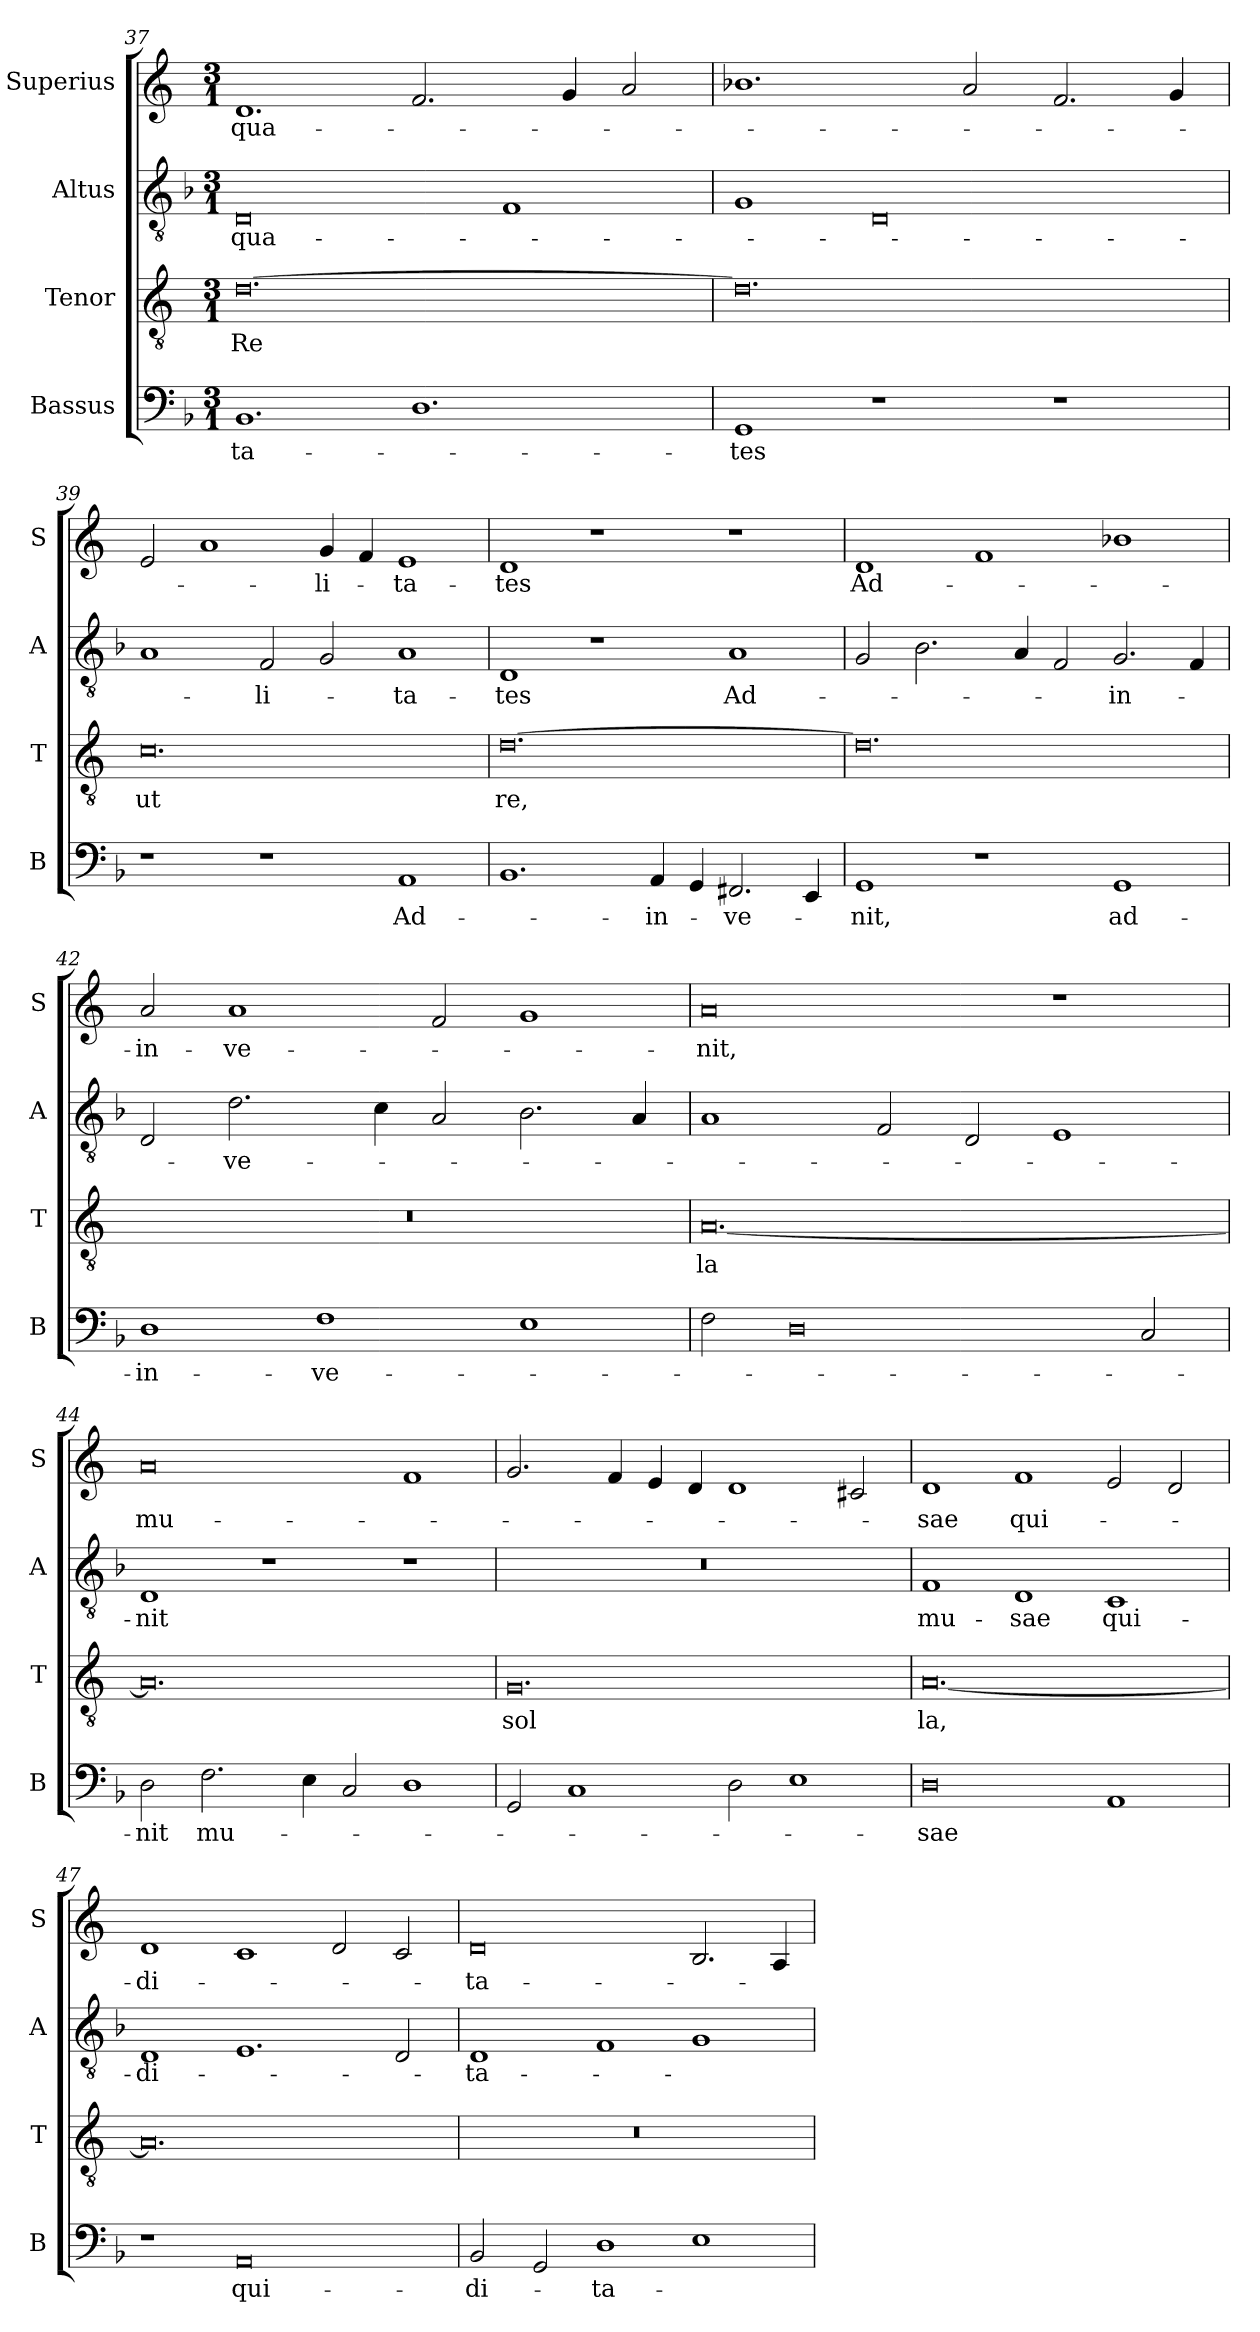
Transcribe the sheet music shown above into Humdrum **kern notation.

**kern	**text	**kern	**text	**kern	**text	**kern	**text
*part4	*part4	*part3	*part3	*part2	*part2	*part1	*part1
*staff4	*staff4	*staff3	*staff3	*staff2	*staff2	*staff1	*staff1
*I"Bassus	*	*I"Tenor	*	*I"Altus	*	*I"Superius	*
*I'B	*	*I'T	*	*I'A	*	*I'S	*
*clefF4	*	*clefGv2	*	*clefGv2	*	*clefG2	*
*k[b-]	*	*k[]	*	*k[b-]	*	*k[]	*
*M3/1	*	*M3/1	*	*M3/1	*	*M3/1	*
=37	=37	=37	=37	=37	=37	=37	=37
1.BB-	-ta-	[0.d	Re	0D	-qua-	1.d	-qua-
1.D	.	.	.	.	.	2.f/	.
.	.	.	.	1F	.	.	.
.	.	.	.	.	.	4g/	.
.	.	.	.	.	.	2a/	.
=38	=38	=38	=38	=38	=38	=38	=38
1GG	-tes	0.d]	.	1G	.	1.b-X	.
1r	.	.	.	0D	.	.	.
.	.	.	.	.	.	2a/	.
1r	.	.	.	.	.	2.f/	.
.	.	.	.	.	.	4g/	.
=39	=39	=39	=39	=39	=39	=39	=39
1r	.	0.c	ut	1A	.	2e/	.
.	.	.	.	.	.	1a	.
1r	.	.	.	2F/	-li-	.	.
.	.	.	.	2G/	.	4g/	-li-
.	.	.	.	.	.	4f/	.
1AA	Ad-	.	.	1A	-ta-	1e	-ta-
=40	=40	=40	=40	=40	=40	=40	=40
1.BB-	.	[0.d	re,	1D	-tes	1d	-tes
.	.	.	.	1r	.	1r	.
4AA/	-in-	.	.	.	.	.	.
4GG/	.	.	.	.	.	.	.
2.FF#X/	-ve-	.	.	1A	Ad-	1r	.
4EE/	.	.	.	.	.	.	.
=41	=41	=41	=41	=41	=41	=41	=41
1GG	-nit,	0.d]	.	2G/	.	1d	Ad-
.	.	.	.	2.B-\	.	.	.
1r	.	.	.	.	.	1f	.
.	.	.	.	4A/	.	.	.
.	.	.	.	2F/	.	.	.
1GG	ad-	.	.	2.G/	-in-	1b-X	.
.	.	.	.	4F/	.	.	.
=42	=42	=42	=42	=42	=42	=42	=42
1D	-in-	0.r	.	2D/	.	2a/	-in-
.	.	.	.	2.d\	-ve-	1a	-ve-
1F	-ve-	.	.	.	.	.	.
.	.	.	.	4c\	.	.	.
.	.	.	.	2A/	.	2f/	.
1E	.	.	.	2.B-\	.	1g	.
.	.	.	.	4A/	.	.	.
=43	=43	=43	=43	=43	=43	=43	=43
2F\	.	[0.A	la	1A	.	0a	-nit,
0D	.	.	.	.	.	.	.
.	.	.	.	2F/	.	.	.
.	.	.	.	2D/	.	.	.
.	.	.	.	1E	.	1r	.
2C/	.	.	.	.	.	.	.
=44	=44	=44	=44	=44	=44	=44	=44
2D\	-nit	0.A]	.	1D	-nit	0a	mu-
2.F\	mu-	.	.	.	.	.	.
.	.	.	.	1r	.	.	.
4E\	.	.	.	.	.	.	.
2C/	.	.	.	.	.	.	.
1D	.	.	.	1r	.	1f	.
=45	=45	=45	=45	=45	=45	=45	=45
2GG/	.	0.G	sol	0.r	.	2.g/	.
1C	.	.	.	.	.	.	.
.	.	.	.	.	.	4f/	.
.	.	.	.	.	.	4e/	.
.	.	.	.	.	.	4d/	.
2D\	.	.	.	.	.	1d	.
1E	.	.	.	.	.	.	.
.	.	.	.	.	.	2c#X/	.
=46	=46	=46	=46	=46	=46	=46	=46
0D	-sae	[0.A	la,	1F	mu-	1d	-sae
.	.	.	.	1D	-sae	1f	qui-
1AA	.	.	.	1C	qui-	2e/	.
.	.	.	.	.	.	2d/	.
=47	=47	=47	=47	=47	=47	=47	=47
1r	.	0.A]	.	1D	-di-	1d	-di-
0AA	qui-	.	.	1.E	.	1c	.
.	.	.	.	.	.	2d/	.
.	.	.	.	2D/	.	2c/	.
=48	=48	=48	=48	=48	=48	=48	=48
2BB-/	-di-	0.r	.	1D	-ta-	0d	-ta-
2GG/	.	.	.	.	.	.	.
1D	-ta-	.	.	1F	.	.	.
1E	.	.	.	1G	.	2.B/	.
.	.	.	.	.	.	4A/	.
=	=	=	=	=	=	=	=
*-	*-	*-	*-	*-	*-	*-	*-
